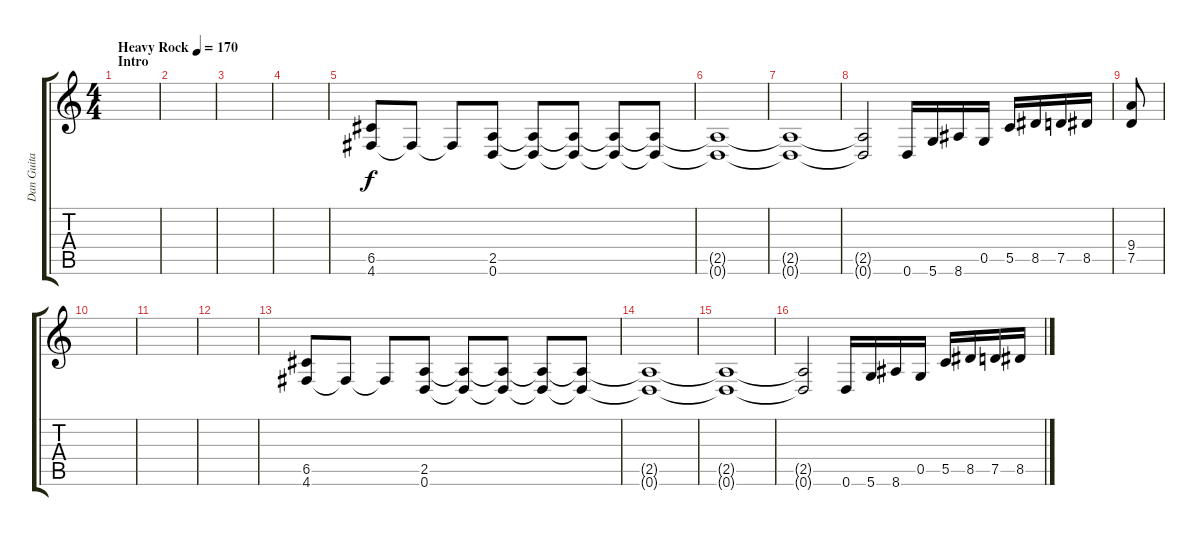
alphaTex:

\track (" Dan Guitar" " Dan Guita") {instrument distortionguitar}
\staff {score tabs}
\tuning (D4 A3 F3 C3 G2 D2) {hide}
\ts (4 4)
\section ("" "Intro")
\tempo (170 "Heavy Rock")
\clef g2
\ks c
|
|
|
|
(6.5 4.6).8 4.6{t}.8 4.6{t}.8 (2.5 0.6).8 (2.5{t} 0.6{t}).8 (2.5{t} 0.6{t}).8 (2.5{t} 0.6{t}).8 (2.5{t} 0.6{t}).8 |
(2.5{t} 0.6{t}).1 |
(2.5{t} 0.6{t}).1 |
(2.5{t} 0.6{t}).2 0.6.16 5.6.16 8.6.16 0.5.16 5.5.16 8.5.16 7.5.16 8.5.16 |
(9.4 7.5).8 |
|
|
|
(6.5 4.6).8 4.6{t}.8 4.6{t}.8 (2.5 0.6).8 (2.5{t} 0.6{t}).8 (2.5{t} 0.6{t}).8 (2.5{t} 0.6{t}).8 (2.5{t} 0.6{t}).8 |
(2.5{t} 0.6{t}).1 |
(2.5{t} 0.6{t}).1 |
(2.5{t} 0.6{t}).2 0.6.16 5.6.16 8.6.16 0.5.16 5.5.16 8.5.16 7.5.16 8.5.16
